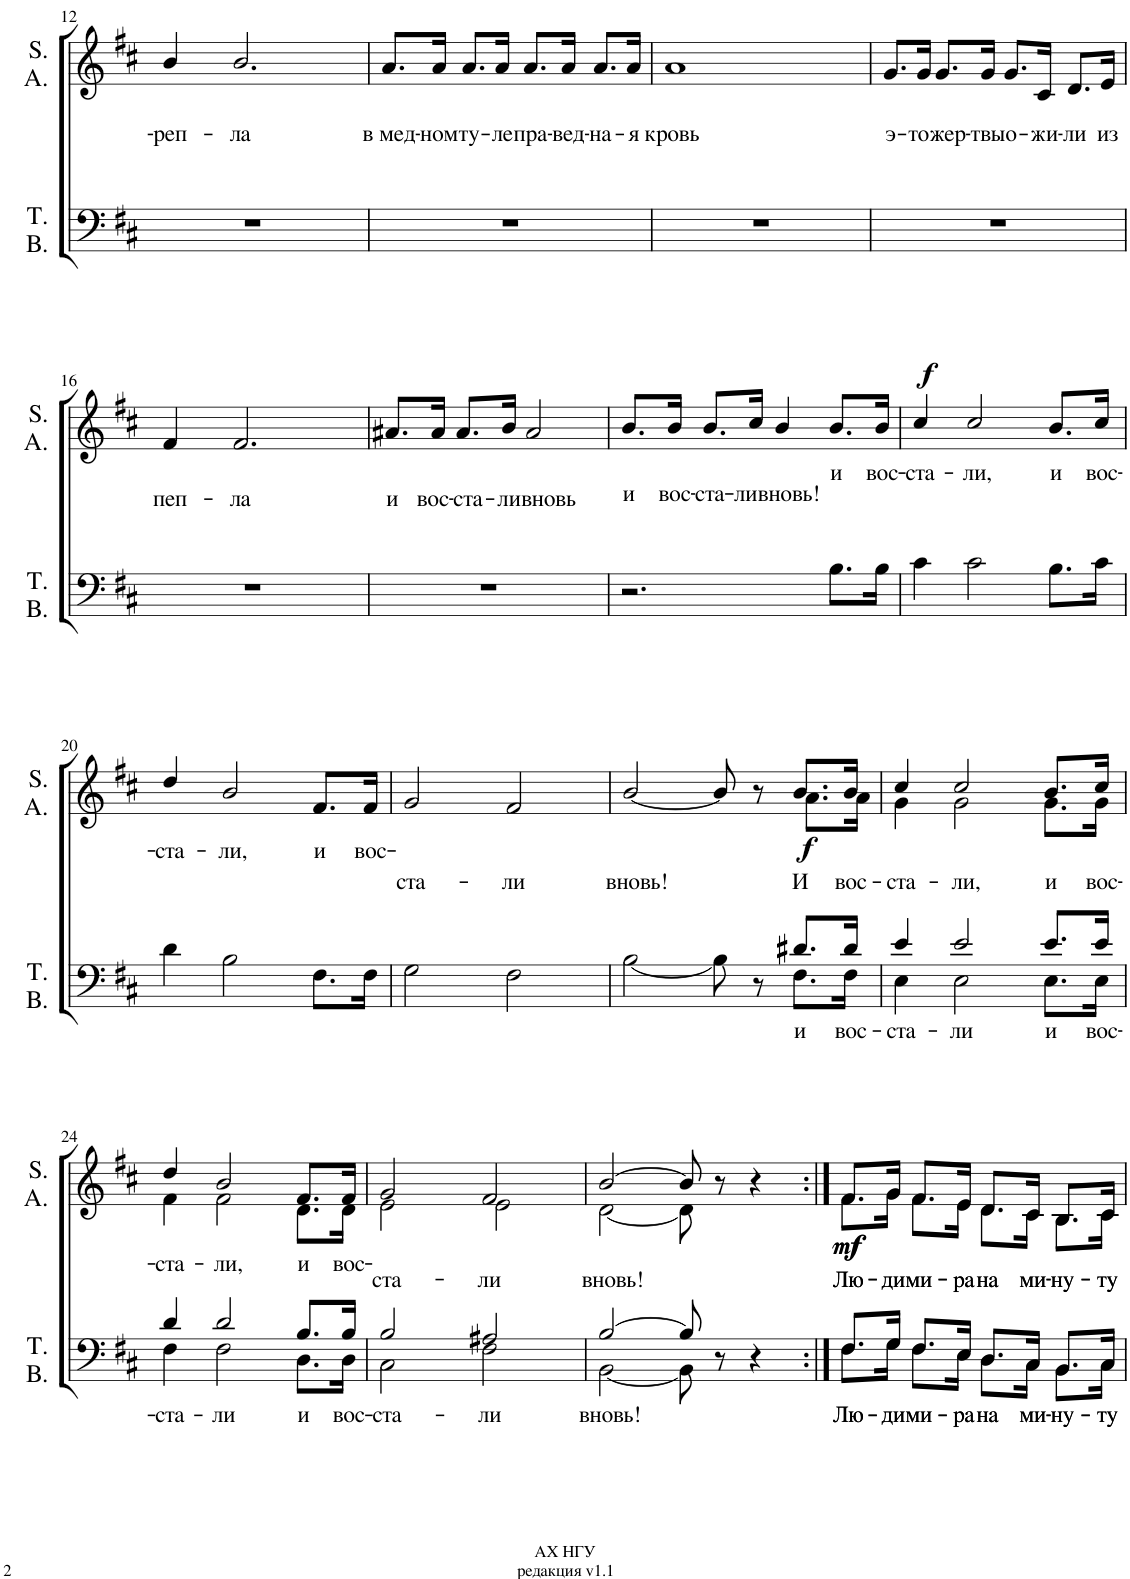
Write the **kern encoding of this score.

**kern	**text	**kern	**text	**dynam
*part2	*part2	*part1	*part1	*part1
*staff2	*staff2	*staff1	*staff1	*staff1
*I"Tenor Bass	*	*I"Soprano Alto	*	*
*I'T. B.	*	*I'S. A.	*	*
!!LO:PB:g=z
*clefF4	*	*clefG2	*	*
*k[f#c#]	*	*k[f#c#]	*	*
*M4/4	*	*M4/4	*	*
=12	=12	=12	=12	=12
!	!	!	!LO:LY:b	!
1r	.	4b/	-реп-	.
!	!	!	!LO:LY:b	!
.	.	2.b/	-ла	.
=13	=13	=13	=13	=13
!	!	!	!LO:LY:b	!
1r	.	8.a/L	в мед-	.
!	!	!	!LO:LY:b	!
.	.	16a/Jk	-ном	.
!	!	!	!LO:LY:b	!
.	.	8.a/L	ту-	.
!	!	!	!LO:LY:b	!
.	.	16a/Jk	-ле	.
!	!	!	!LO:LY:b	!
.	.	8.a/L	пра-	.
!	!	!	!LO:LY:b	!
.	.	16a/Jk	-вед-	.
!	!	!	!LO:LY:b	!
.	.	8.a/L	-на-	.
!	!	!	!LO:LY:b	!
.	.	16a/Jk	-я	.
=14	=14	=14	=14	=14
!	!	!	!LO:LY:b	!
1r	.	1a	кровь	.
=15	=15	=15	=15	=15
!	!	!	!LO:LY:b	!
1r	.	8.g/L	э-	.
!	!	!	!LO:LY:b	!
.	.	16g/Jk	-то	.
!	!	!	!LO:LY:b	!
.	.	8.g/L	жер-	.
!	!	!	!LO:LY:b	!
.	.	16g/Jk	-твы	.
!	!	!	!LO:LY:b	!
.	.	8.g/L	о-	.
!	!	!	!LO:LY:b	!
.	.	16c#/Jk	-жи-	.
!	!	!	!LO:LY:b	!
.	.	8.d/L	-ли	.
!	!	!	!LO:LY:b	!
.	.	16e/Jk	из	.
!!LO:LB:g=z
=16	=16	=16	=16	=16
!	!	!	!LO:LY:b	!
1r	.	4f#/	пеп-	.
!	!	!	!LO:LY:b	!
.	.	2.f#/	-ла	.
=17	=17	=17	=17	=17
!	!	!	!LO:LY:b	!
1r	.	8.a#X/L	и	.
!	!	!	!LO:LY:b	!
.	.	16a#/Jk	вос-	.
!	!	!	!LO:LY:b	!
.	.	8.a#/L	-ста-	.
!	!	!	!LO:LY:b	!
.	.	16b/Jk	-ли	.
!	!	!	!LO:LY:b	!
.	.	2a#/	вновь	.
=18	=18	=18	=18	=18
*^	*	*	*	*
!	!	!	!	!LO:LY:b	!
2.r	2.ryy	.	8.b/L	и	.
!	!	!	!	!LO:LY:b	!
.	.	.	16b/Jk	вос-	.
!	!	!	!	!LO:LY:b	!
.	.	.	8.b/L	-ста-	.
!	!	!	!	!LO:LY:b	!
.	.	.	16cc#/Jk	-ли	.
!	!	!	!	!LO:LY:b	!
.	.	.	4b/	вновь!	.
!	!	!	!	!LO:LY:b	!
4ryy	8.B\L	.	8.b/L	и	.
!	!	!	!	!LO:LY:b	!
.	16B\Jk	.	16b/Jk	вос-	.
=19	=19	=19	=19	=19	=19
!	!	!	!	!LO:LY:b	!LO:DY:a
1ryy	4c#\	.	4cc#/	-ста-	f
!	!	!	!	!LO:LY:b	!
.	2c#\	.	2cc#/	-ли,	.
!	!	!	!	!LO:LY:b	!
.	8.B\L	.	8.b/L	и	.
!	!	!	!	!LO:LY:b	!
.	16c#\Jk	.	16cc#/Jk	вос-	.
!!LO:LB:g=z
=20	=20	=20	=20	=20	=20
!	!	!	!	!LO:LY:b	!
1ryy	4d\	.	4dd/	-ста-	.
!	!	!	!	!LO:LY:b	!
.	2B\	.	2b/	-ли,	.
!	!	!	!	!LO:LY:b	!
.	8.F#\L	.	8.f#/L	и	.
!	!	!	!	!LO:LY:b	!
.	16F#\Jk	.	16f#/Jk	вос-	.
=21	=21	=21	=21	=21	=21
!	!	!	!	!LO:LY:b	!
1ryy	2G\	.	2g/	-ста-	.
!	!	!	!	!LO:LY:b	!
.	2F#\	.	2f#/	-ли	.
=22	=22	=22	=22	=22	=22
!	!	!	!	!LO:LY:b	!
*	*	*	*^	*	*
2ryy	[2B\	.	[2b/	2.ryy	вновь!	.
8ryy	8B\]	.	8b/]	.	.	.
8r	8ryy	.	8r	.	.	.
!	!	!LO:LY:b	!	!	!LO:LY:b	!LO:DY:b
8.d#X/L	8.F#\L	и	8.b/L	8.a\L	И	f
!	!	!LO:LY:b	!	!	!LO:LY:b	!
16d#/Jk	16F#\Jk	вос-	16b/Jk	16a\Jk	вос-	.
=23	=23	=23	=23	=23	=23	=23
!	!	!LO:LY:b	!	!	!LO:LY:b	!
4e/	4E\	-ста-	4cc#/	4g\	-ста-	.
!	!	!LO:LY:b	!	!	!LO:LY:b	!
2e/	2E\	-ли	2cc#/	2g\	-ли,	.
!	!	!LO:LY:b	!	!	!LO:LY:b	!
8.e/L	8.E\L	и	8.b/L	8.g\L	и	.
!	!	!LO:LY:b	!	!	!LO:LY:b	!
16e/Jk	16E\Jk	вос-	16cc#/Jk	16g\Jk	вос-	.
!!LO:LB:g=z	!!
=24	=24	=24	=24	=24	=24	=24
!	!	!LO:LY:b	!	!	!LO:LY:b	!
4d/	4F#\	-ста-	4dd/	4f#\	-ста-	.
!	!	!LO:LY:b	!	!	!LO:LY:b	!
2d/	2F#\	-ли	2b/	2f#\	-ли,	.
!	!	!LO:LY:b	!	!	!LO:LY:b	!
8.B/L	8.D\L	и	8.f#/L	8.d\L	и	.
!	!	!LO:LY:b	!	!	!LO:LY:b	!
16B/Jk	16D\Jk	вос-	16f#/Jk	16d\Jk	вос-	.
=25	=25	=25	=25	=25	=25	=25
!	!	!LO:LY:b	!	!	!LO:LY:b	!
2B/	2C#\	-ста-	2g/	2e\	-ста-	.
!	!	!LO:LY:b	!	!	!LO:LY:b	!
2A#X/	2F#\	-ли	2f#/	2e\	-ли	.
=26	=26	=26	=26	=26	=26	=26
!	!	!LO:LY:b	!	!	!LO:LY:b	!
[2B/	[2BB\	вновь!	[2b/	[2d\	вновь!	.
8B/]	8BB\]	.	8b/]	8d\]	.	.
8r	4.ryy	.	8r	4.ryy	.	.
4r	.	.	4r	.	.	.
=27:|!	=27:|!	=27:|!	=27:|!	=27:|!	=27:|!	=27:|!
!	!	!LO:LY:b	!	!	!	!
!	!	!LO:LY:b	!	!	!LO:LY:b	!
!	!	!	!	!	!LO:LY:b	!LO:DY:b
!	!	!	!	!	!	!LO:DY:n=1:b
8.F#/L	8.F#\L	Лю-	8.f#/L	8.f#\L	Лю-	mf mf
!	!	!LO:LY:b	!	!	!	!
!	!	!LO:LY:b	!	!	!LO:LY:b	!
!	!	!	!	!	!LO:LY:b	!
16G/Jk	16G\Jk	-ди	16g/Jk	16g\Jk	-ди	.
!	!	!LO:LY:b	!	!	!	!
!	!	!LO:LY:b	!	!	!LO:LY:b	!
!	!	!	!	!	!LO:LY:b	!
8.F#/L	8.F#\L	ми-	8.f#/L	8.f#\L	ми-	.
!	!	!LO:LY:b	!	!	!	!
!	!	!LO:LY:b	!	!	!LO:LY:b	!
!	!	!	!	!	!LO:LY:b	!
16E/Jk	16E\Jk	-ра	16e/Jk	16e\Jk	-ра	.
!	!	!LO:LY:b	!	!	!	!
!	!	!LO:LY:b	!	!	!LO:LY:b	!
!	!	!	!	!	!LO:LY:b	!
8.D/L	8.D\L	на	8.d/L	8.d\L	на	.
!	!	!LO:LY:b	!	!	!	!
!	!	!LO:LY:b	!	!	!LO:LY:b	!
!	!	!	!	!	!LO:LY:b	!
16C#/Jk	16C#\Jk	ми-	16c#/Jk	16c#\Jk	ми-	.
!	!	!LO:LY:b	!	!	!	!
!	!	!LO:LY:b	!	!	!LO:LY:b	!
!	!	!	!	!	!LO:LY:b	!
8.BB/L	8.BB\L	-ну-	8.B/L	8.B\L	-ну-	.
!	!	!LO:LY:b	!	!	!	!
!	!	!LO:LY:b	!	!	!LO:LY:b	!
!	!	!	!	!	!LO:LY:b	!
16C#/Jk	16C#\Jk	-ту	16c#/Jk	16c#\Jk	-ту	.
*v	*v	*	*	*	*	*
*	*	*v	*v	*	*
=	=	=	=	=
*-	*-	*-	*-	*-
